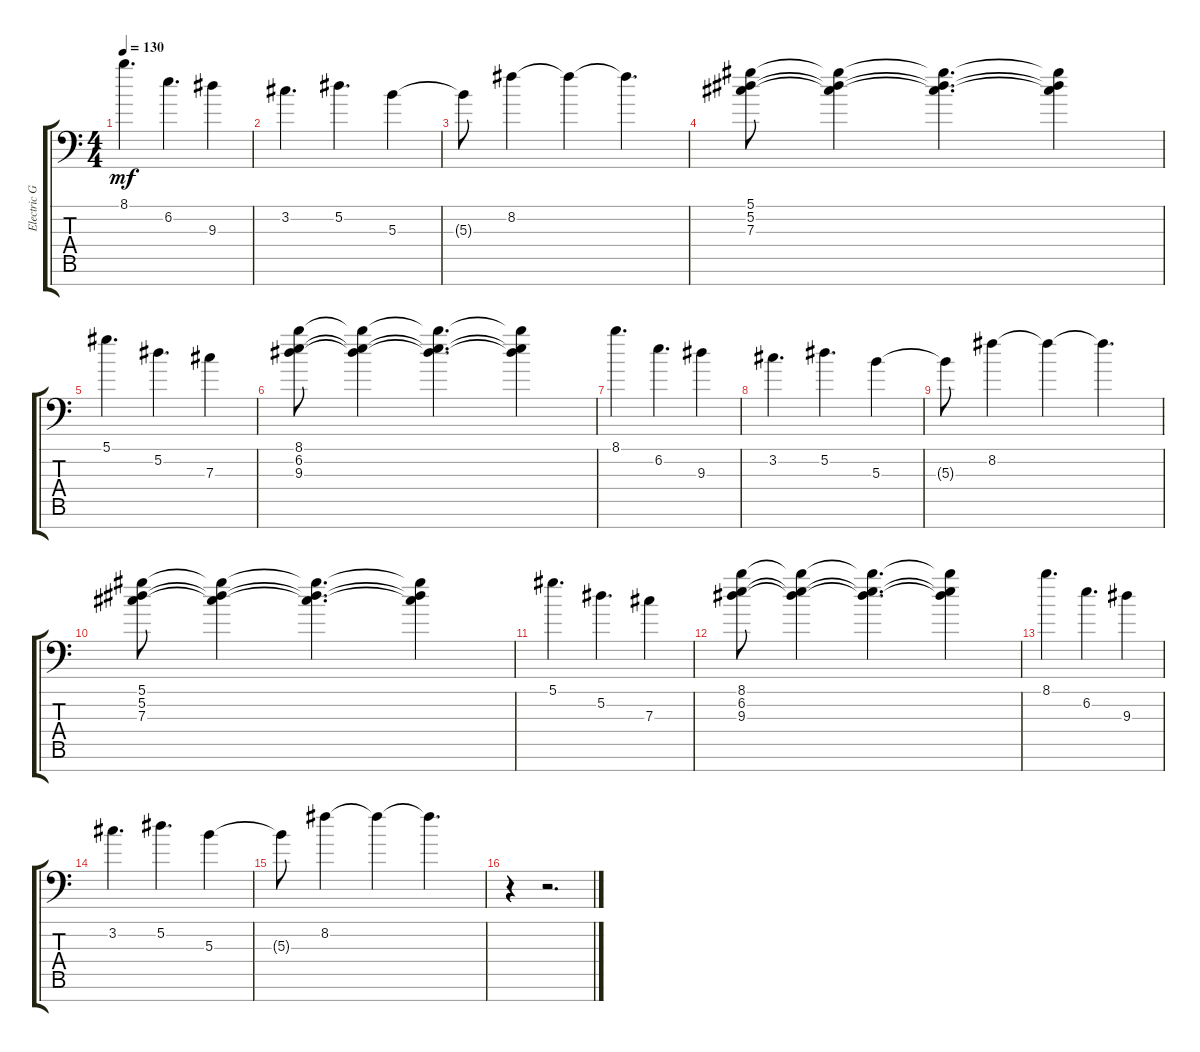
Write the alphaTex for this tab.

\track ("Electric Guitar" "Electric G") {instrument distortionguitar}
\staff {score tabs}
\tuning (Eb4 Bb3 Gb3 Db3 Ab2 Eb2 Ab1) {hide}
\ts (4 4)
\tempo 130
\clef f4
\ks c
8.1.4{d dy mf} 6.2.4{d} 9.3.4 |
3.2.4{d} 5.2.4{d} 5.3.4 |
5.3{t}.8 8.2.4 8.2{t}.4 8.2{t}.4{d} |
(5.1 5.2 7.3).8 (5.1{t} 5.2{t} 7.3{t}).4 (5.1{t} 5.2{t} 7.3{t}).4{d} (5.1{t} 5.2{t} 7.3{t}).4 |
5.1.4{d} 5.2.4{d} 7.3.4 |
(8.1 6.2 9.3).8 (8.1{t} 6.2{t} 9.3{t}).4 (8.1{t} 6.2{t} 9.3{t}).4{d} (8.1{t} 6.2{t} 9.3{t}).4 |
8.1.4{d} 6.2.4{d} 9.3.4 |
3.2.4{d} 5.2.4{d} 5.3.4 |
5.3{t}.8 8.2.4 8.2{t}.4 8.2{t}.4{d} |
(5.1 5.2 7.3).8 (5.1{t} 5.2{t} 7.3{t}).4 (5.1{t} 5.2{t} 7.3{t}).4{d} (5.1{t} 5.2{t} 7.3{t}).4 |
5.1.4{d} 5.2.4{d} 7.3.4 |
(8.1 6.2 9.3).8 (8.1{t} 6.2{t} 9.3{t}).4 (8.1{t} 6.2{t} 9.3{t}).4{d} (8.1{t} 6.2{t} 9.3{t}).4 |
8.1.4{d} 6.2.4{d} 9.3.4 |
3.2.4{d} 5.2.4{d} 5.3.4 |
5.3{t}.8 8.2.4 8.2{t}.4 8.2{t}.4{d} |
r.4 r.2{d}
